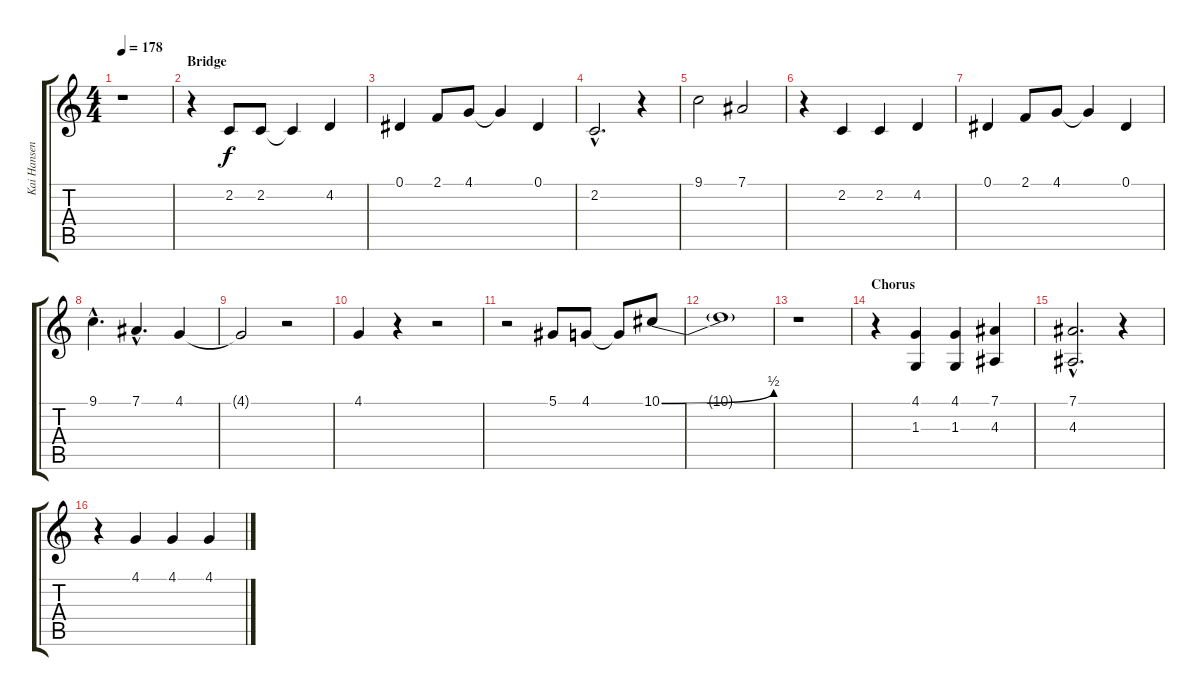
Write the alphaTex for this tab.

\track ("Kai Hansen" "Kai Hansen") {instrument bassoon}
\staff {score tabs}
\tuning (Eb4 Bb3 Gb3 Db3 Ab2 Eb2) {hide}
\ts (4 4)
\tempo 178
\clef g2
\ks c
r.1{dy f} |
\section ("" "Bridge")
r.4 2.2.8 2.2.8 2.2{t}.4 4.2.4 |
0.1.4 2.1.8 4.1.8 4.1{t}.4 0.1.4 |
2.2{hac}.2{d} r.4 |
9.1.2 7.1.2 |
r.4 2.2.4 2.2.4 4.2.4 |
0.1.4 2.1.8 4.1.8 4.1{t}.4 0.1.4 |
9.1{hac}.4{d} 7.1{hac}.4{d} 4.1.4 |
4.1{t}.2 r.2 |
4.1.4 r.4 r.2 |
r.2 5.1.8 4.1.8 4.1{t}.8 10.1{be (bend 0 0 60 2)}.8 |
10.1{t}.1 |
r.1 |
\section ("" "Chorus")
r.4 (4.1 1.3).4 (4.1 1.3).4 (7.1 4.3).4 |
(7.1{hac} 4.3{hac}).2{d} r.4 |
r.4 4.1.4 4.1.4 4.1.4
